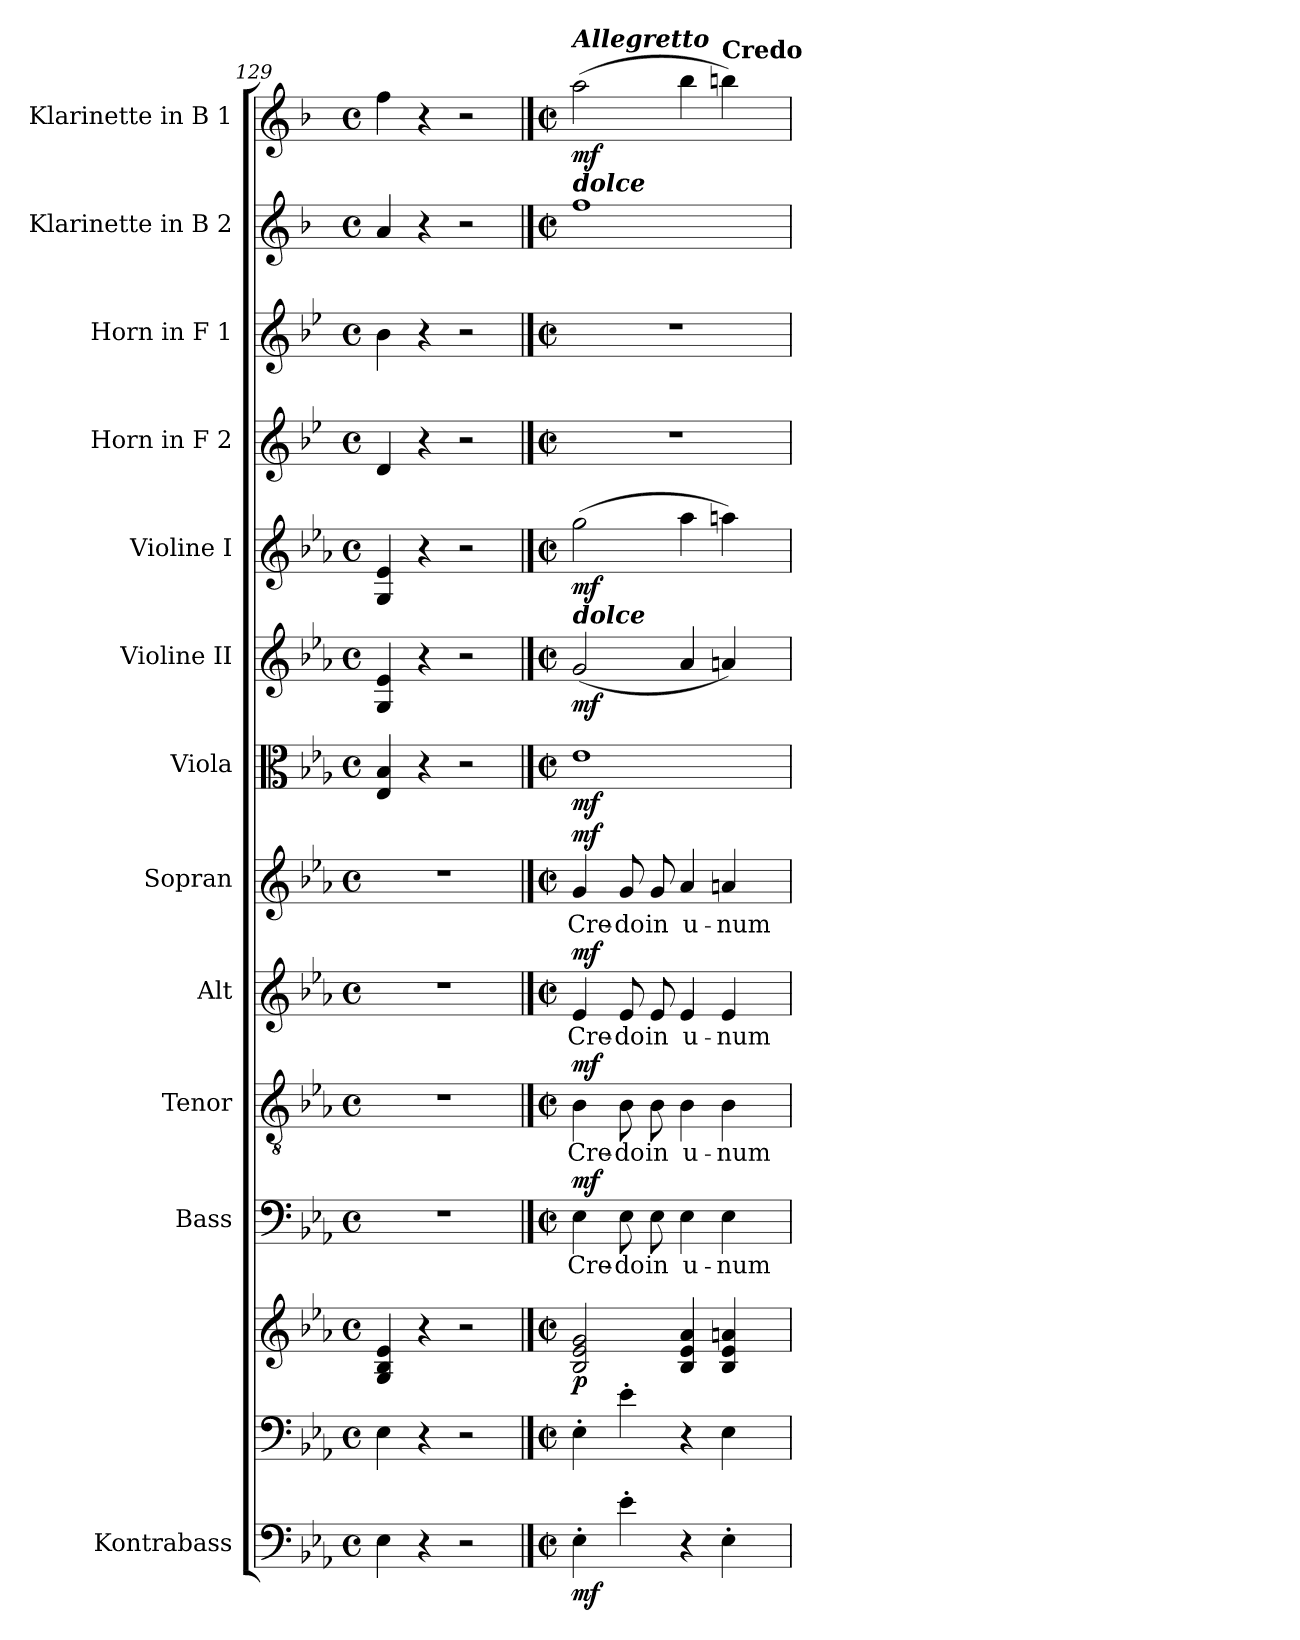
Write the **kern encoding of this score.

**kern	**dynam	**kern	**kern	**dynam	**kern	**text	**dynam	**kern	**text	**dynam	**kern	**text	**dynam	**kern	**text	**dynam	**kern	**dynam	**kern	**dynam	**kern	**dynam	**kern	**kern	**kern	**kern	**dynam
*part13	*part13	*part12	*part12	*part12	*part11	*part11	*part11	*part10	*part10	*part10	*part9	*part9	*part9	*part8	*part8	*part8	*part7	*part7	*part6	*part6	*part5	*part5	*part4	*part3	*part2	*part1	*part1
*staff14	*staff14	*staff13	*staff12	*staff12/13	*staff11	*staff11	*staff11	*staff10	*staff10	*staff10	*staff9	*staff9	*staff9	*staff8	*staff8	*staff8	*staff7	*staff7	*staff6	*staff6	*staff5	*staff5	*staff4	*staff3	*staff2	*staff1	*staff1
*I"Kontrabass	*	*	*	*	*I"Bass	*	*	*I"Tenor	*	*	*I"Alt	*	*	*I"Sopran	*	*	*I"Viola	*	*I"Violine II	*	*I"Violine I	*	*I"Horn in F 2	*I"Horn in F 1	*I"Klarinette in B 2	*I"Klarinette in B 1	*
*I'Kb.	*	*	*	*	*I'B	*	*	*I'T	*	*	*I'A	*	*	*I'S	*	*	*I'Vla.	*	*I'Vl. II	*	*I'Vl. I	*	*I'Hrn. 2	*I'Hrn. 1	*	*	*
*clefF4	*	*clefF4	*clefG2	*	*clefF4	*	*	*clefGv2	*	*	*clefG2	*	*	*clefG2	*	*	*clefC3	*	*clefG2	*	*clefG2	*	*clefG2	*clefG2	*clefG2	*clefG2	*
*ITrd7c12	*	*	*	*	*	*	*	*	*	*	*	*	*	*	*	*	*	*	*	*	*	*	*ITrd4c7	*ITrd4c7	*ITrd1c2	*ITrd1c2	*
*k[b-e-a-]	*	*k[b-e-a-]	*k[b-e-a-]	*	*k[b-e-a-]	*	*	*k[b-e-a-]	*	*	*k[b-e-a-]	*	*	*k[b-e-a-]	*	*	*k[b-e-a-]	*	*k[b-e-a-]	*	*k[b-e-a-]	*	*k[b-e-a-]	*k[b-e-a-]	*k[b-e-a-]	*k[b-e-a-]	*
*E-:	*	*E-:	*E-:	*	*E-:	*	*	*E-:	*	*	*E-:	*	*	*E-:	*	*	*E-:	*	*E-:	*	*E-:	*	*E-:	*E-:	*E-:	*E-:	*
*M4/4	*	*M4/4	*M4/4	*	*M4/4	*	*	*M4/4	*	*	*M4/4	*	*	*M4/4	*	*	*M4/4	*	*M4/4	*	*M4/4	*	*M4/4	*M4/4	*M4/4	*M4/4	*
*met(c)	*	*met(c)	*met(c)	*	*met(c)	*	*	*met(c)	*	*	*met(c)	*	*	*met(c)	*	*	*met(c)	*	*met(c)	*	*met(c)	*	*met(c)	*met(c)	*met(c)	*met(c)	*
=129	=129	=129	=129	=129	=129	=129	=129	=129	=129	=129	=129	=129	=129	=129	=129	=129	=129	=129	=129	=129	=129	=129	=129	=129	=129	=129	=129
4EE-\	.	4E-\	4G/ 4B-/ 4e-/	.	1r	.	.	1r	.	.	1r	.	.	1r	.	.	4E-/ 4B-/	.	4G/ 4e-/	.	4G/ 4e-/	.	4G/	4e-\	4g/	4ee-\	.
4r	.	4r	4r	.	.	.	.	.	.	.	.	.	.	.	.	.	4r	.	4r	.	4r	.	4r	4r	4r	4r	.
2r	.	2r	2r	.	.	.	.	.	.	.	.	.	.	.	.	.	2r	.	2r	.	2r	.	2r	2r	2r	2r	.
!!LO:PB:g=z
==130	==130	==130	==130	==130	==130	==130	==130	==130	==130	==130	==130	==130	==130	==130	==130	==130	==130	==130	==130	==130	==130	==130	==130	==130	==130	==130	==130
*M2/2	*	*M2/2	*M2/2	*	*M2/2	*	*	*M2/2	*	*	*M2/2	*	*	*M2/2	*	*	*M2/2	*	*M2/2	*	*M2/2	*	*M2/2	*M2/2	*M2/2	*M2/2	*
*met(c|)	*	*met(c|)	*met(c|)	*	*met(c|)	*	*	*met(c|)	*	*	*met(c|)	*	*	*met(c|)	*	*	*met(c|)	*	*met(c|)	*	*met(c|)	*	*met(c|)	*met(c|)	*met(c|)	*met(c|)	*
!	!	!	!	!	!	!	!	!	!	!	!	!	!	!	!	!	!	!	!	!	!	!	!	!	!	!LO:TX:a:Bi:t=Allegretto	!
!	!	!	!	!	!	!	!	!	!	!	!	!	!	!	!	!	!	!	!	!	!	!	!	!	!	!LO:TX:b:Bi:t=dolce	!
!	!	!	!	!	!	!	!	!	!	!	!	!	!	!	!	!	!	!	!	!	!LO:TX:b:Bi:t=dolce	!	!	!	!	!	!
!	!LO:DY:b	!	!	!LO:DY:b	!	!LO:LY:b	!LO:DY:a	!	!LO:LY:b	!LO:DY:a	!	!LO:LY:b	!LO:DY:a	!	!LO:LY:b	!LO:DY:a	!	!LO:DY:b	!	!LO:DY:b	!	!LO:DY:b	!	!	!	!	!LO:DY:b
4EE-'>\	mf	4E-'>\	2B-/ 2e-/ 2g/	p	4E-\	Cre-	mf	4B-\	Cre-	mf	4e-/	Cre-	mf	4g/	Cre-	mf	1e-	mf	(<2g/	mf	(>2gg\	mf	1r	1r	1ee-	(>2gg\	mf
!	!	!	!	!	!	!LO:LY:b	!	!	!LO:LY:b	!	!	!LO:LY:b	!	!	!LO:LY:b	!	!	!	!	!	!	!	!	!	!	!	!
4E-'>\	.	4e-'>\	.	.	8E-\	-do	.	8B-\	-do	.	8e-/	-do	.	8g/	-do	.	.	.	.	.	.	.	.	.	.	.	.
!	!	!	!	!	!	!LO:LY:b	!	!	!LO:LY:b	!	!	!LO:LY:b	!	!	!LO:LY:b	!	!	!	!	!	!	!	!	!	!	!	!
.	.	.	.	.	8E-\	in	.	8B-\	in	.	8e-/	in	.	8g/	in	.	.	.	.	.	.	.	.	.	.	.	.
!	!	!	!	!	!	!LO:LY:b	!	!	!LO:LY:b	!	!	!LO:LY:b	!	!	!LO:LY:b	!	!	!	!	!	!	!	!	!	!	!	!
4r	.	4r	4B-/ 4e-/ 4a-/	.	4E-\	u-	.	4B-\	u-	.	4e-/	u-	.	4a-/	u-	.	.	.	4a-/	.	4aa-\	.	.	.	.	4aa-\	.
!	!	!	!	!	!	!	!	!	!	!	!	!	!	!	!	!	!	!	!	!	!	!	!	!	!	!LO:TX:a:B:t=Credo	!
!	!	!	!	!	!	!LO:LY:b	!	!	!LO:LY:b	!	!	!LO:LY:b	!	!	!LO:LY:b	!	!	!	!	!	!	!	!	!	!	!	!
4EE-'>\	.	4E-\	4B-/ 4e-/ 4an/	.	4E-\	-num	.	4B-\	-num	.	4e-/	-num	.	4an/	-num	.	.	.	4an/)	.	4aan\)	.	.	.	.	4aan\)	.
=	=	=	=	=	=	=	=	=	=	=	=	=	=	=	=	=	=	=	=	=	=	=	=	=	=	=	=
*-	*-	*-	*-	*-	*-	*-	*-	*-	*-	*-	*-	*-	*-	*-	*-	*-	*-	*-	*-	*-	*-	*-	*-	*-	*-	*-	*-
